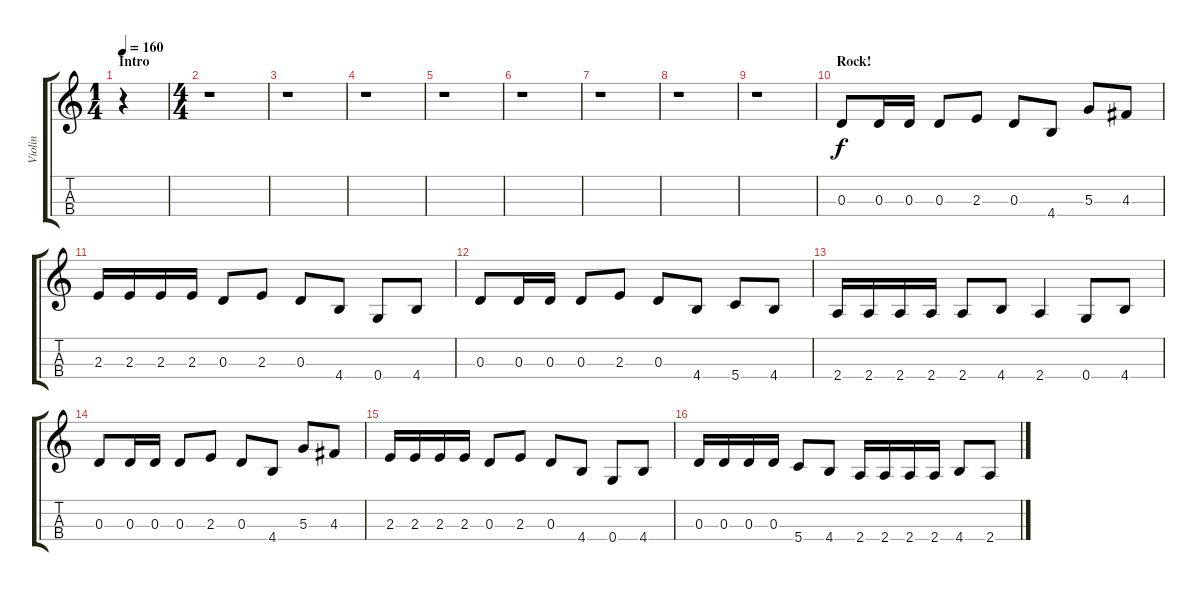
\track ("Violin" "Violin") {instrument violin}
\staff {score tabs}
\tuning (E5 A4 D4 G3) {hide}
\ts (1 4)
\section ("" "Intro")
\tempo 160
\clef g2
\ks c
r.4{dy f instrument violin} |
\ts (4 4)
r.1 |
r.1 |
r.1 |
r.1 |
r.1 |
r.1 |
r.1 |
r.1 |
\section ("" "Rock!")
0.3.8 0.3.16 0.3.16 0.3.8 2.3.8 0.3.8 4.4.8 5.3.8 4.3.8 |
2.3.16 2.3.16 2.3.16 2.3.16 0.3.8 2.3.8 0.3.8 4.4.8 0.4.8 4.4.8 |
0.3.8 0.3.16 0.3.16 0.3.8 2.3.8 0.3.8 4.4.8 5.4.8 4.4.8 |
2.4.16 2.4.16 2.4.16 2.4.16 2.4.8 4.4.8 2.4.4 0.4.8 4.4.8 |
0.3.8 0.3.16 0.3.16 0.3.8 2.3.8 0.3.8 4.4.8 5.3.8 4.3.8 |
2.3.16 2.3.16 2.3.16 2.3.16 0.3.8 2.3.8 0.3.8 4.4.8 0.4.8 4.4.8 |
0.3.16 0.3.16 0.3.16 0.3.16 5.4.8 4.4.8 2.4.16 2.4.16 2.4.16 2.4.16 4.4.8 2.4.8
